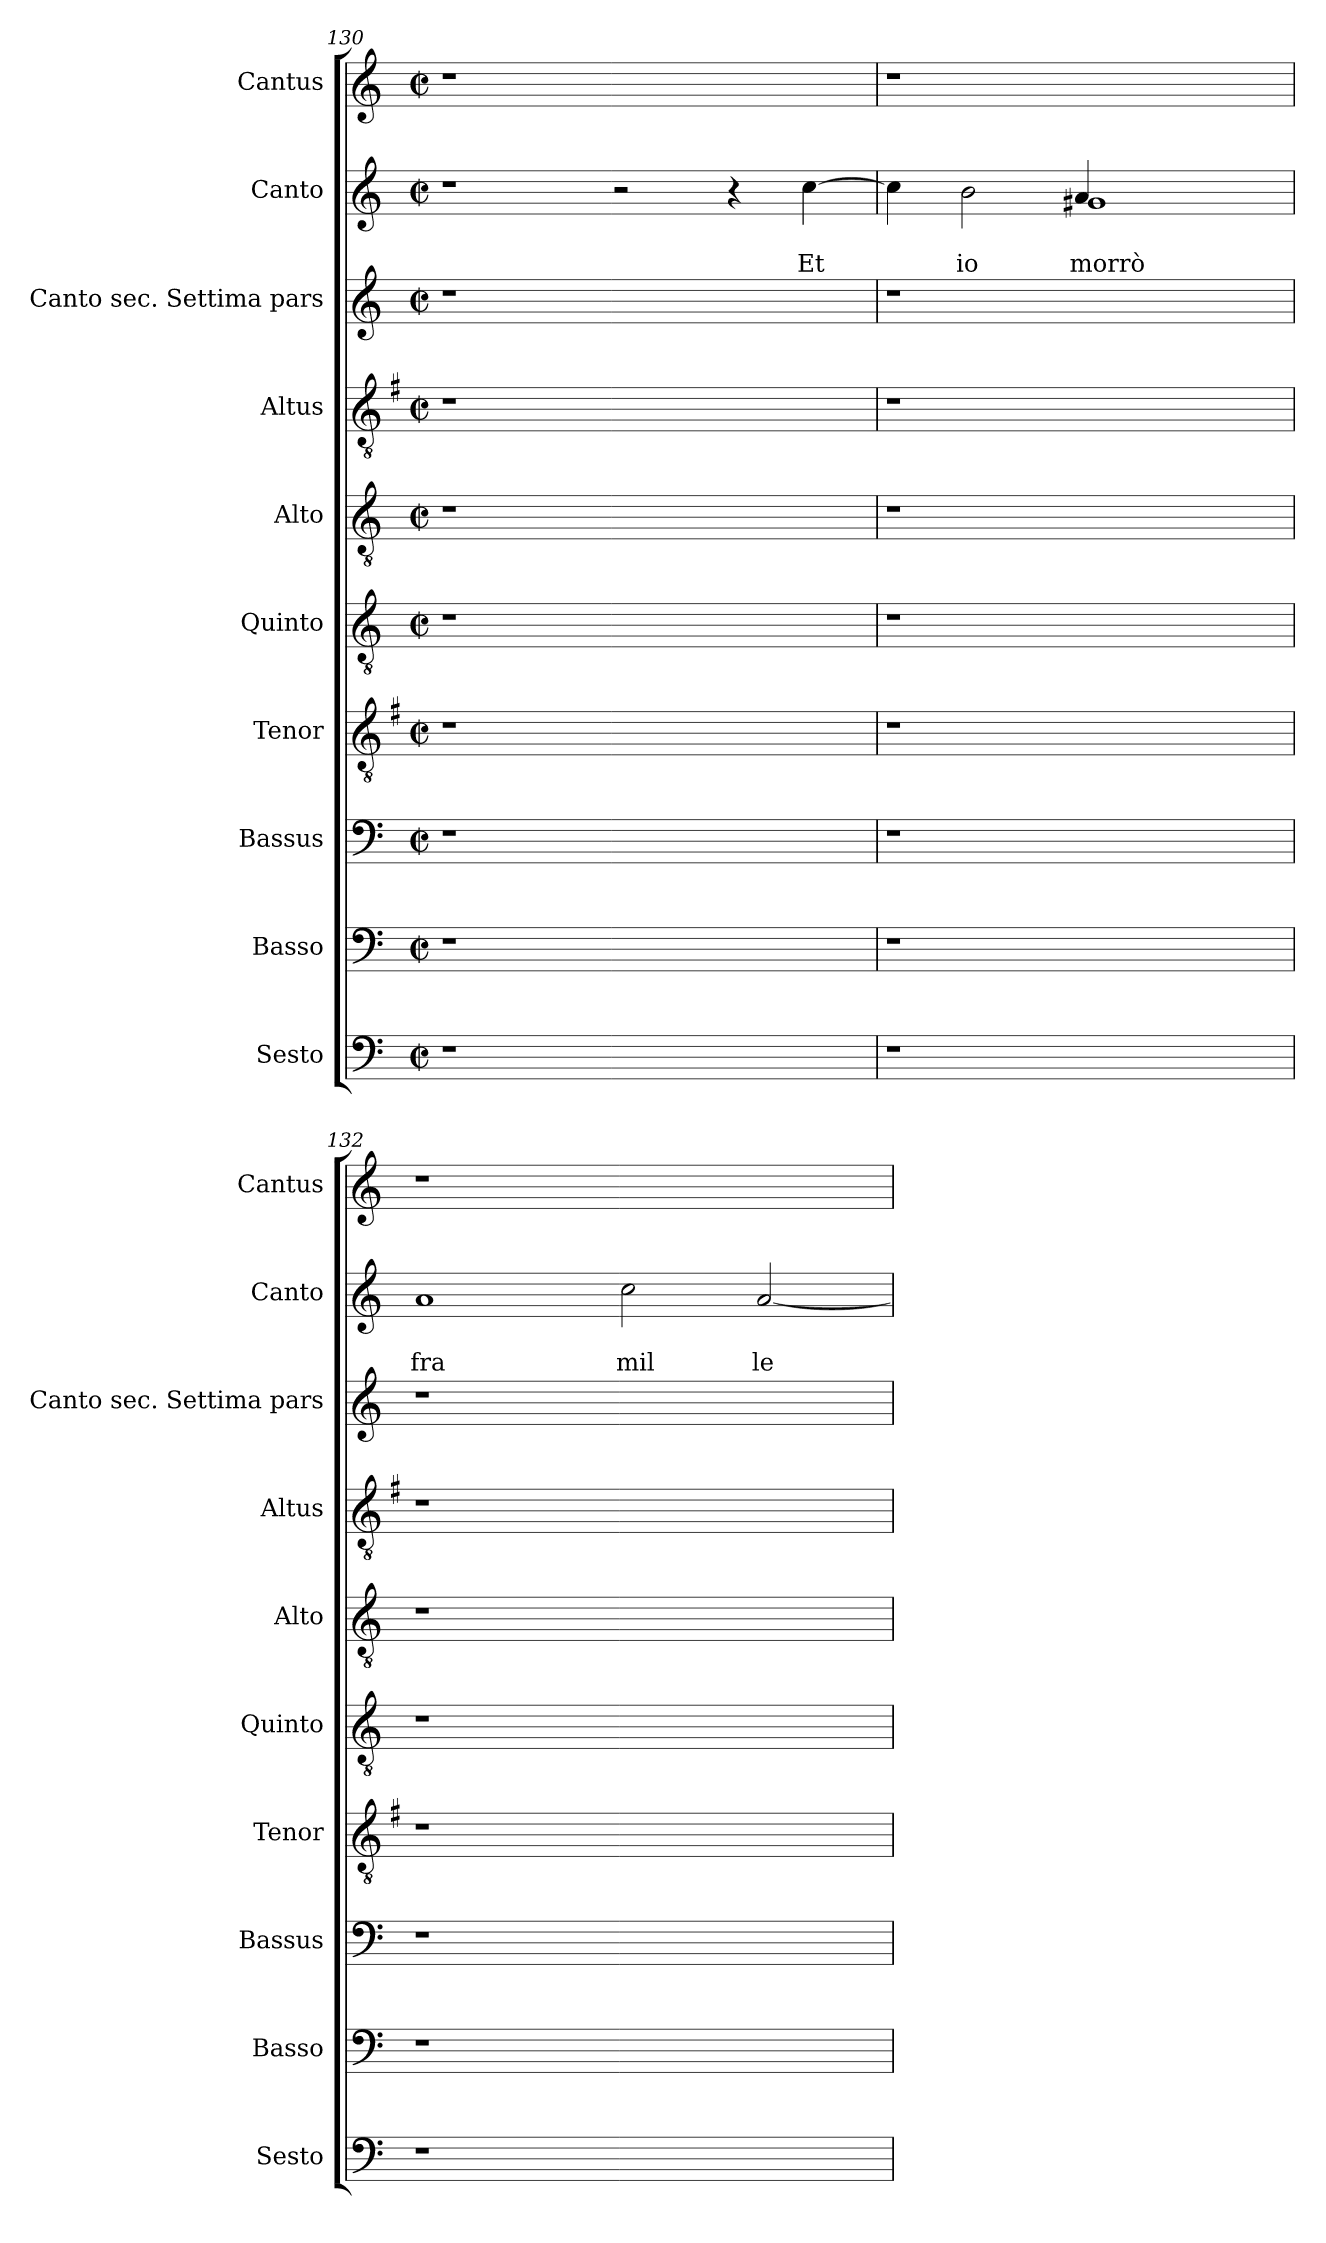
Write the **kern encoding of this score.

**kern	**kern	**kern	**kern	**kern	**kern	**kern	**kern	**kern	**text	**text	**kern
*part10	*part9	*part8	*part7	*part6	*part5	*part4	*part3	*part2	*part2	*part2	*part1
*staff10	*staff9	*staff8	*staff7	*staff6	*staff5	*staff4	*staff3	*staff2	*staff2	*staff2	*staff1
*I"Sesto	*I"Basso	*I"Bassus	*I"Tenor	*I"Quinto	*I"Alto	*I"Altus	*I"Canto sec. Settima pars	*I"Canto	*	*	*I"Cantus
*I'Sesto	*I'Basso	*I'Bassus	*I'Tenor	*I'Quinto	*I'Alto	*I'Altus	*I'Canto sec. Settima pars	*I'Canto	*	*	*I'Cantus
*clefF4	*clefF4	*clefF4	*clefGv2	*clefGv2	*clefGv2	*clefGv2	*clefG2	*clefG2	*	*	*clefG2
*k[]	*k[]	*k[]	*k[f#]	*k[]	*k[]	*k[f#]	*k[]	*k[]	*	*	*k[]
*C:	*C:	*C:	*G:	*C:	*C:	*G:	*C:	*C:	*	*	*C:
*M2/2	*M2/2	*M2/2	*M2/2	*M2/2	*M2/2	*M2/2	*M2/2	*M2/2	*	*	*M2/2
*met(c|)	*met(c|)	*met(c|)	*met(c|)	*met(c|)	*met(c|)	*met(c|)	*met(c|)	*met(c|)	*	*	*met(c|)
=130	=130	=130	=130	=130	=130	=130	=130	=130	=130	=130	=130
1r	1r	1r	1r	1r	1r	1r	1r	1r	.	.	1r
1ryy	1ryy	1ryy	1ryy	1ryy	1ryy	1ryy	1ryy	2r	.	.	1ryy
.	.	.	.	.	.	.	.	4r	.	.	.
!	!	!	!	!	!	!	!	!	!	!LO:LY:b	!
.	.	.	.	.	.	.	.	[>4cc\	.	Et	.
=131	=131	=131	=131	=131	=131	=131	=131	=131	=131	=131	=131
*	*	*	*	*	*	*	*	*^	*	*	*
1r	1r	1r	1r	1r	1r	1r	1r	4cc\]	2.ryy	.	.	1r
!	!	!	!	!	!	!	!	!	!	!	!LO:LY:b	!
.	.	.	.	.	.	.	.	2b\	.	.	io	.
!	!	!	!	!	!	!	!	!	!	!	!LO:LY:b	!
.	.	.	.	.	.	.	.	4a/	1g#X	.	morrò	.
2.ryy	2.ryy	2.ryy	2.ryy	2.ryy	2.ryy	2.ryy	2.ryy	2.ryy	.	.	.	2.ryy
*	*	*	*	*	*	*	*	*v	*v	*	*	*
=132	=132	=132	=132	=132	=132	=132	=132	=132	=132	=132	=132
!	!	!	!	!	!	!	!	!	!	!LO:LY:b	!
1r	1r	1r	1r	1r	1r	1r	1r	1a	.	fra	1r
!	!	!	!	!	!	!	!	!	!	!LO:LY:b	!
1ryy	1ryy	1ryy	1ryy	1ryy	1ryy	1ryy	1ryy	2cc\	.	mil	1ryy
!	!	!	!	!	!	!	!	!	!	!LO:LY:b	!
.	.	.	.	.	.	.	.	[<2a/	.	le	.
=	=	=	=	=	=	=	=	=	=	=	=
*-	*-	*-	*-	*-	*-	*-	*-	*-	*-	*-	*-
